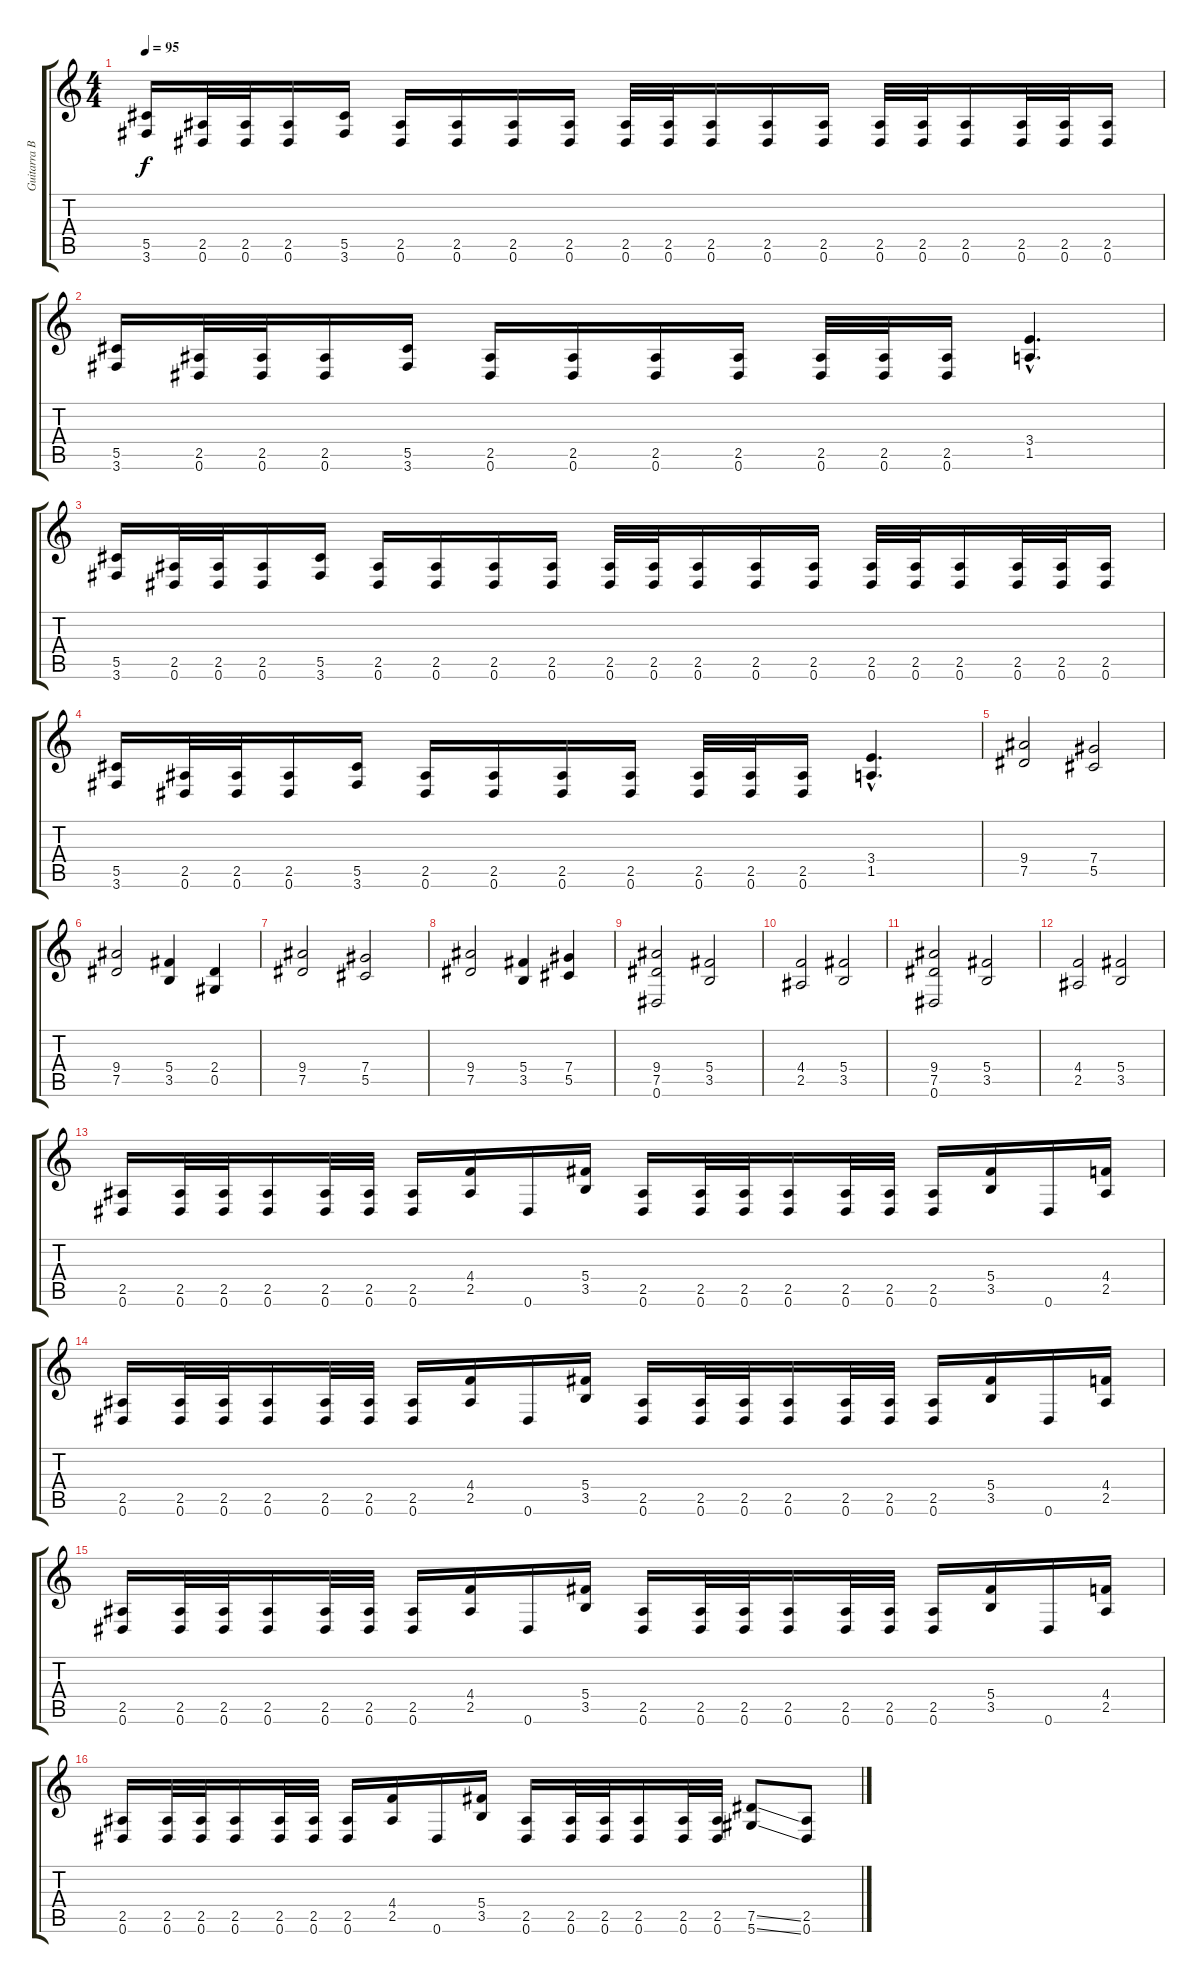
\track ("Guitarra Base" "Guitarra B") {instrument overdrivenguitar}
\staff {score tabs}
\tuning (Eb4 Bb3 Gb3 Db3 Ab2 Eb2) {hide}
\ts (4 4)
\tempo 95
\clef g2
\ks c
(5.5 3.6).16{dy f} (2.5 0.6).32 (2.5 0.6).32 (2.5 0.6).16 (5.5 3.6).16 (2.5 0.6).16 (2.5 0.6).16 (2.5 0.6).16 (2.5 0.6).16 (2.5 0.6).32 (2.5 0.6).32 (2.5 0.6).16 (2.5 0.6).16 (2.5 0.6).16 (2.5 0.6).32 (2.5 0.6).32 (2.5 0.6).16 (2.5 0.6).32 (2.5 0.6).32 (2.5 0.6).16 |
(5.5 3.6).16 (2.5 0.6).32 (2.5 0.6).32 (2.5 0.6).16 (5.5 3.6).16 (2.5 0.6).16 (2.5 0.6).16 (2.5 0.6).16 (2.5 0.6).16 (2.5 0.6).32 (2.5 0.6).32 (2.5 0.6).16 (3.4{hac} 1.5{hac}).4{d} |
(5.5 3.6).16 (2.5 0.6).32 (2.5 0.6).32 (2.5 0.6).16 (5.5 3.6).16 (2.5 0.6).16 (2.5 0.6).16 (2.5 0.6).16 (2.5 0.6).16 (2.5 0.6).32 (2.5 0.6).32 (2.5 0.6).16 (2.5 0.6).16 (2.5 0.6).16 (2.5 0.6).32 (2.5 0.6).32 (2.5 0.6).16 (2.5 0.6).32 (2.5 0.6).32 (2.5 0.6).16 |
(5.5 3.6).16 (2.5 0.6).32 (2.5 0.6).32 (2.5 0.6).16 (5.5 3.6).16 (2.5 0.6).16 (2.5 0.6).16 (2.5 0.6).16 (2.5 0.6).16 (2.5 0.6).32 (2.5 0.6).32 (2.5 0.6).16 (3.4{hac} 1.5{hac}).4{d} |
(9.4 7.5).2 (7.4 5.5).2 |
(9.4 7.5).2 (5.4 3.5).4 (2.4 0.5).4 |
(9.4 7.5).2 (7.4 5.5).2 |
(9.4 7.5).2 (5.4 3.5).4 (7.4 5.5).4 |
(9.4 7.5 0.6).2 (5.4 3.5).2 |
(4.4 2.5).2 (5.4 3.5).2 |
(9.4 7.5 0.6).2 (5.4 3.5).2 |
(4.4 2.5).2 (5.4 3.5).2 |
(2.5 0.6).16 (2.5 0.6).32 (2.5 0.6).32 (2.5 0.6).16 (2.5 0.6).32 (2.5 0.6).32 (2.5 0.6).16 (4.4 2.5).16 0.6.16 (5.4 3.5).16 (2.5 0.6).16 (2.5 0.6).32 (2.5 0.6).32 (2.5 0.6).16 (2.5 0.6).32 (2.5 0.6).32 (2.5 0.6).16 (5.4 3.5).16 0.6.16 (4.4 2.5).16 |
(2.5 0.6).16 (2.5 0.6).32 (2.5 0.6).32 (2.5 0.6).16 (2.5 0.6).32 (2.5 0.6).32 (2.5 0.6).16 (4.4 2.5).16 0.6.16 (5.4 3.5).16 (2.5 0.6).16 (2.5 0.6).32 (2.5 0.6).32 (2.5 0.6).16 (2.5 0.6).32 (2.5 0.6).32 (2.5 0.6).16 (5.4 3.5).16 0.6.16 (4.4 2.5).16 |
(2.5 0.6).16 (2.5 0.6).32 (2.5 0.6).32 (2.5 0.6).16 (2.5 0.6).32 (2.5 0.6).32 (2.5 0.6).16 (4.4 2.5).16 0.6.16 (5.4 3.5).16 (2.5 0.6).16 (2.5 0.6).32 (2.5 0.6).32 (2.5 0.6).16 (2.5 0.6).32 (2.5 0.6).32 (2.5 0.6).16 (5.4 3.5).16 0.6.16 (4.4 2.5).16 |
(2.5 0.6).16 (2.5 0.6).32 (2.5 0.6).32 (2.5 0.6).16 (2.5 0.6).32 (2.5 0.6).32 (2.5 0.6).16 (4.4 2.5).16 0.6.16 (5.4 3.5).16 (2.5 0.6).16 (2.5 0.6).32 (2.5 0.6).32 (2.5 0.6).16 (2.5 0.6).32 (2.5 0.6).32 (7.5{ss} 5.6{ss}).8 (2.5 0.6).8
